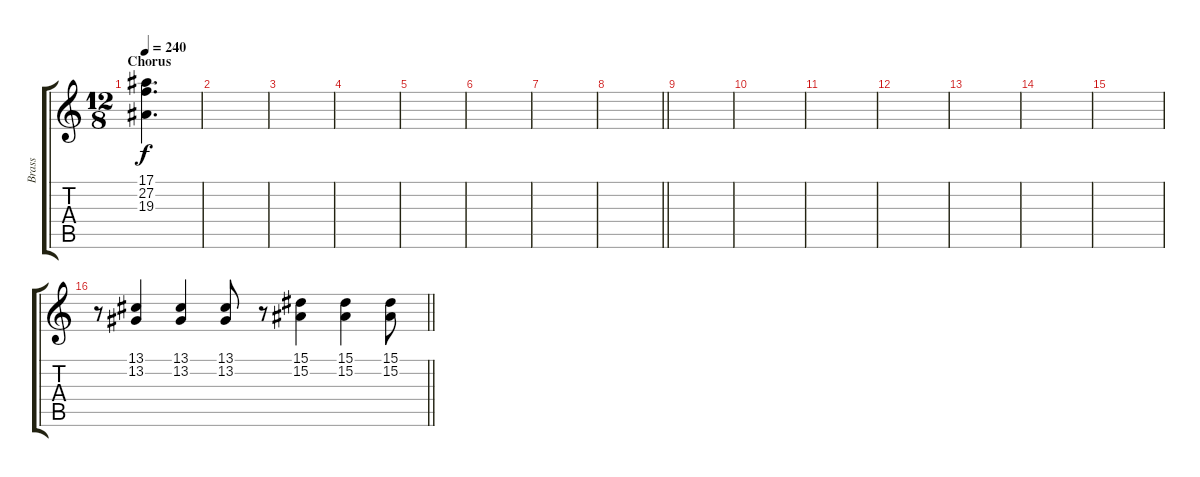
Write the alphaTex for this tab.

\track ("Brass" "Brass") {instrument brasssection}
\staff {score tabs}
\tuning (C4 G3 Eb3 Bb2 F2 C2) {hide}
\ts (12 8)
\section ("" "Chorus")
\tempo 240
\clef g2
\ks c
(17.1 27.2 19.3).4{d dy f} |
|
|
|
|
|
|
\barLineRight lightlight
|
|
|
|
|
|
|
|
\barLineRight lightlight
r.8 (13.1 13.2).4 (13.1 13.2).4 (13.1 13.2).8 r.8 (15.1 15.2).4 (15.1 15.2).4 (15.1 15.2).8
